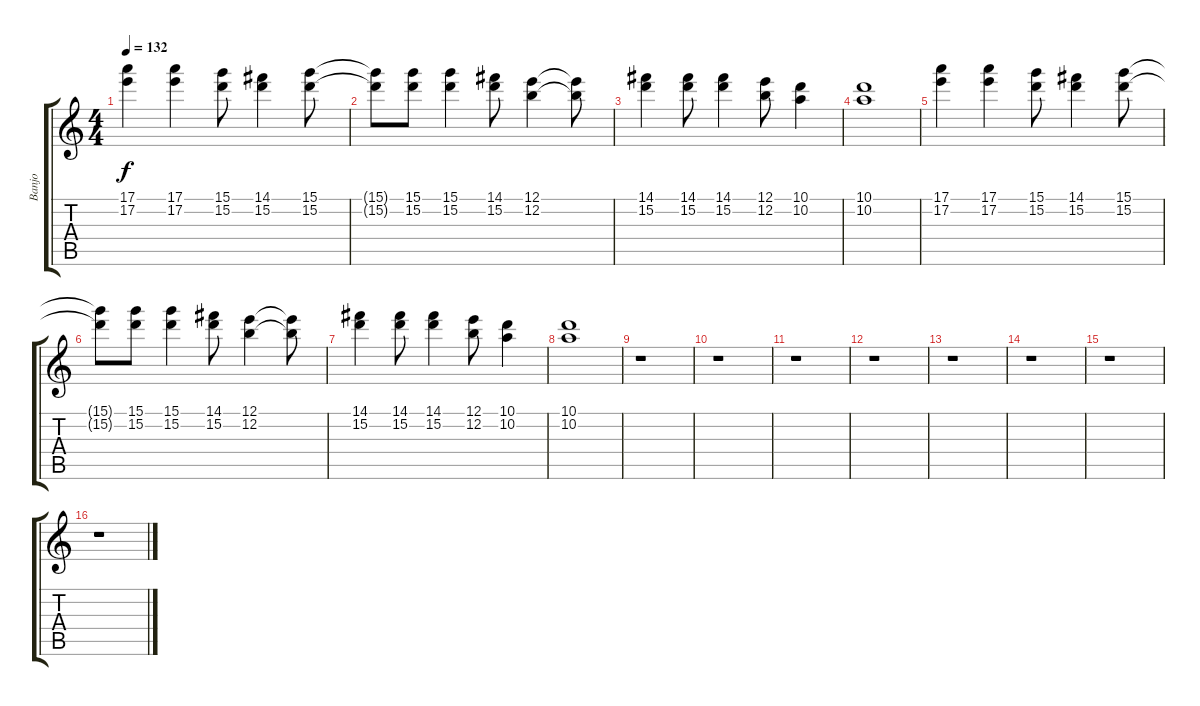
\track ("Banjo" "Banjo") {instrument banjo}
\staff {score tabs}
\tuning (E4 B3 G3 D3 A2 E2) {hide}
\displaytranspose 12
\ts (4 4)
\tempo 132
\clef g2
\ks c
(17.1 17.2).4{dy f} (17.1 17.2).4 (15.1 15.2).8 (14.1 15.2).4 (15.1 15.2).8 |
(15.1{t} 15.2{t}).8 (15.1 15.2).8 (15.1 15.2).4 (14.1 15.2).8 (12.1 12.2).4 (12.1{t} 12.2{t}).8 |
(14.1 15.2).4 (14.1 15.2).8 (14.1 15.2).4 (12.1 12.2).8 (10.1 10.2).4 |
(10.1 10.2).1 |
(17.1 17.2).4 (17.1 17.2).4 (15.1 15.2).8 (14.1 15.2).4 (15.1 15.2).8 |
(15.1{t} 15.2{t}).8 (15.1 15.2).8 (15.1 15.2).4 (14.1 15.2).8 (12.1 12.2).4 (12.1{t} 12.2{t}).8 |
(14.1 15.2).4 (14.1 15.2).8 (14.1 15.2).4 (12.1 12.2).8 (10.1 10.2).4 |
(10.1 10.2).1 |
r.1 |
r.1 |
r.1 |
r.1 |
r.1 |
r.1 |
r.1 |
r.1
